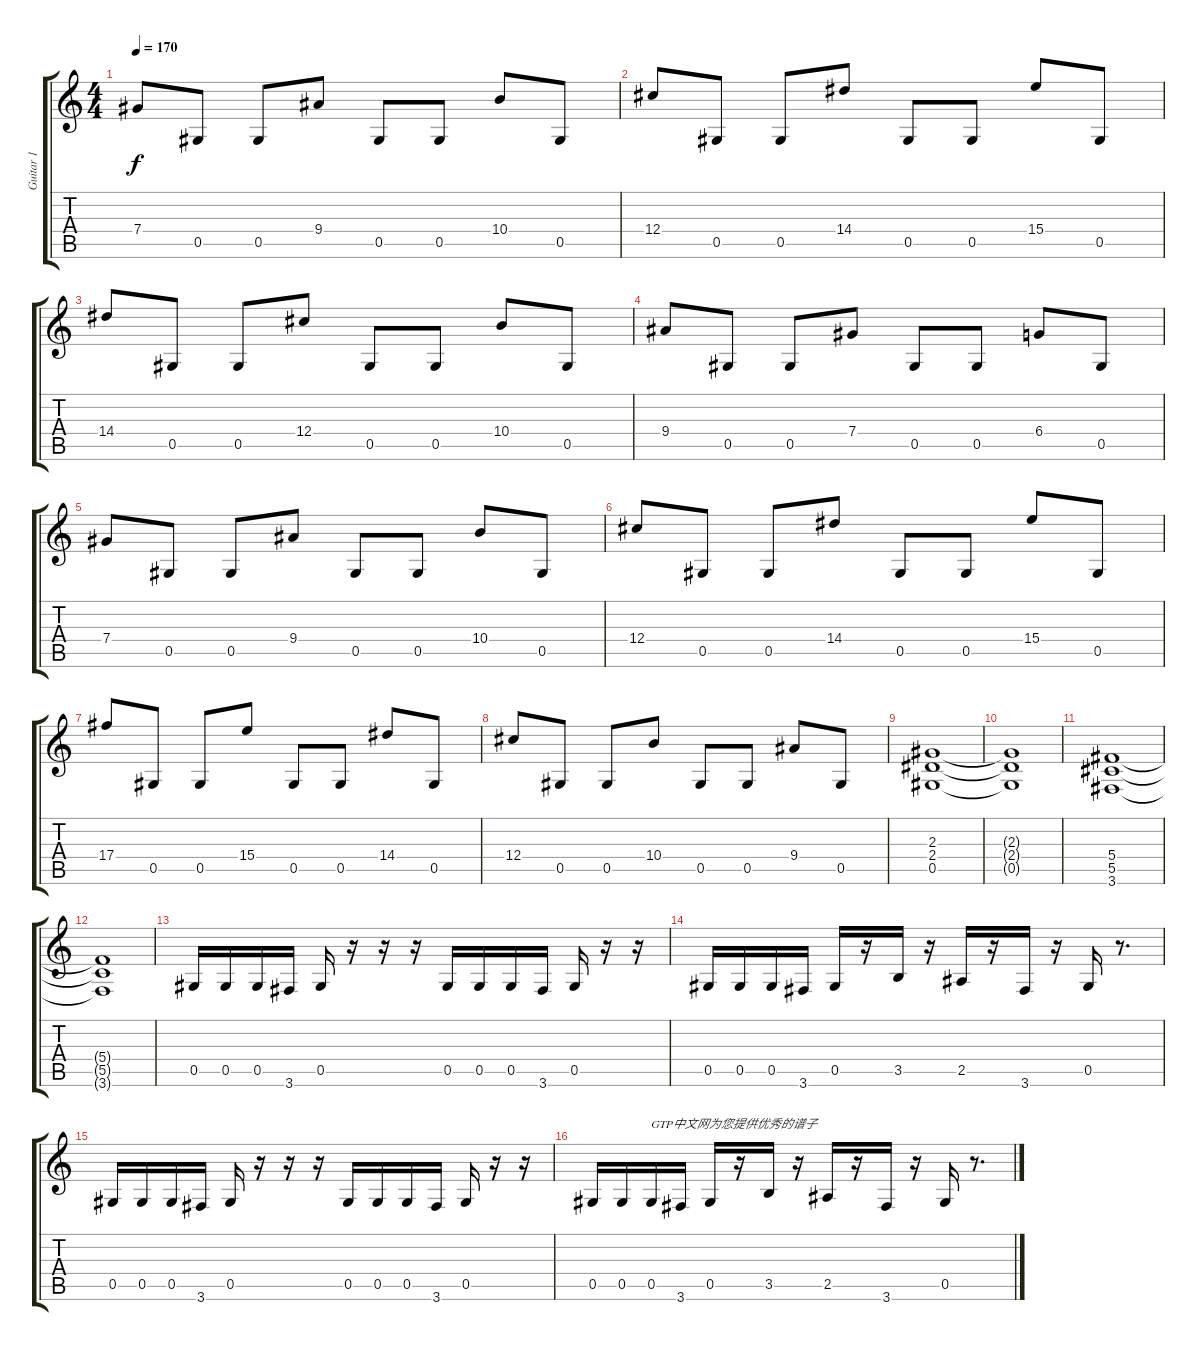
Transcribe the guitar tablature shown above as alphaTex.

\track ("Guitar 1" "Guitar 1") {instrument distortionguitar}
\staff {score tabs}
\tuning (Eb4 Bb3 Gb3 Db3 Ab2 Eb2) {hide}
\ts (4 4)
\tempo 170
\clef g2
\ks c
7.4.8{dy f} 0.5.8 0.5.8 9.4.8 0.5.8 0.5.8 10.4.8 0.5.8 |
12.4.8 0.5.8 0.5.8 14.4.8 0.5.8 0.5.8 15.4.8 0.5.8 |
14.4.8 0.5.8 0.5.8 12.4.8 0.5.8 0.5.8 10.4.8 0.5.8 |
9.4.8 0.5.8 0.5.8 7.4.8 0.5.8 0.5.8 6.4.8 0.5.8 |
7.4.8 0.5.8 0.5.8 9.4.8 0.5.8 0.5.8 10.4.8 0.5.8 |
12.4.8 0.5.8 0.5.8 14.4.8 0.5.8 0.5.8 15.4.8 0.5.8 |
17.4.8 0.5.8 0.5.8 15.4.8 0.5.8 0.5.8 14.4.8 0.5.8 |
12.4.8 0.5.8 0.5.8 10.4.8 0.5.8 0.5.8 9.4.8 0.5.8 |
(2.3 2.4 0.5).1 |
(2.3{t} 2.4{t} 0.5{t}).1 |
(5.4 5.5 3.6).1 |
(5.4{t} 5.5{t} 3.6{t}).1 |
0.5.16 0.5.16 0.5.16 3.6.16 0.5.16 r.16 r.16 r.16 0.5.16 0.5.16 0.5.16 3.6.16 0.5.16 r.16 r.16 |
0.5.16 0.5.16 0.5.16 3.6.16 0.5.16 r.16 3.5.16 r.16 2.5.16 r.16 3.6.16 r.16 0.5.16 r.8{d} |
0.5.16 0.5.16 0.5.16 3.6.16 0.5.16 r.16 r.16 r.16 0.5.16 0.5.16 0.5.16 3.6.16 0.5.16 r.16 r.16 |
0.5.16 0.5.16 0.5.16{txt "GTP中文网为您提供优秀的谱子"} 3.6.16 0.5.16 r.16 3.5.16 r.16 2.5.16 r.16 3.6.16 r.16 0.5.16 r.8{d}
